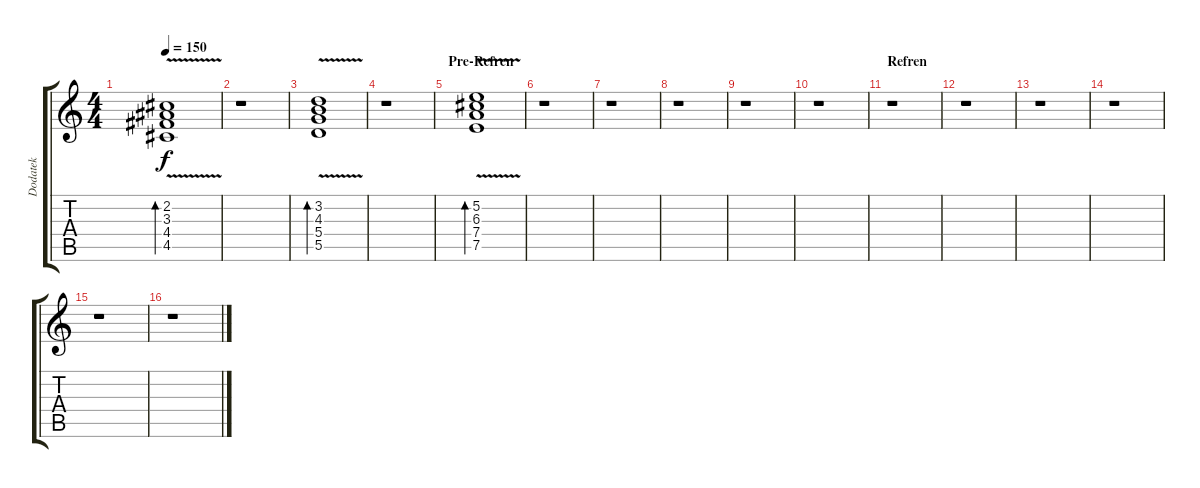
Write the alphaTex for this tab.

\track ("Dodatek" "Dodatek") {instrument electricguitarclean}
\staff {score tabs}
\tuning (E4 B3 G3 D3 A2 E2) {hide}
\ts (4 4)
\tempo 150
\clef g2
\ks c
(2.2{v} 3.3{v} 4.4{v} 4.5{v}).1{bd 240 dy f} |
r.1 |
(3.2{v} 4.3{v} 5.4{v} 5.5{v}).1{bd 240} |
r.1 |
\section ("" "Pre-Refren")
(5.2{v} 6.3{v} 7.4{v} 7.5{v}).1{bd 240} |
r.1 |
r.1 |
r.1 |
r.1 |
r.1 |
\section ("" "Refren")
r.1 |
r.1 |
r.1 |
r.1 |
r.1 |
r.1
